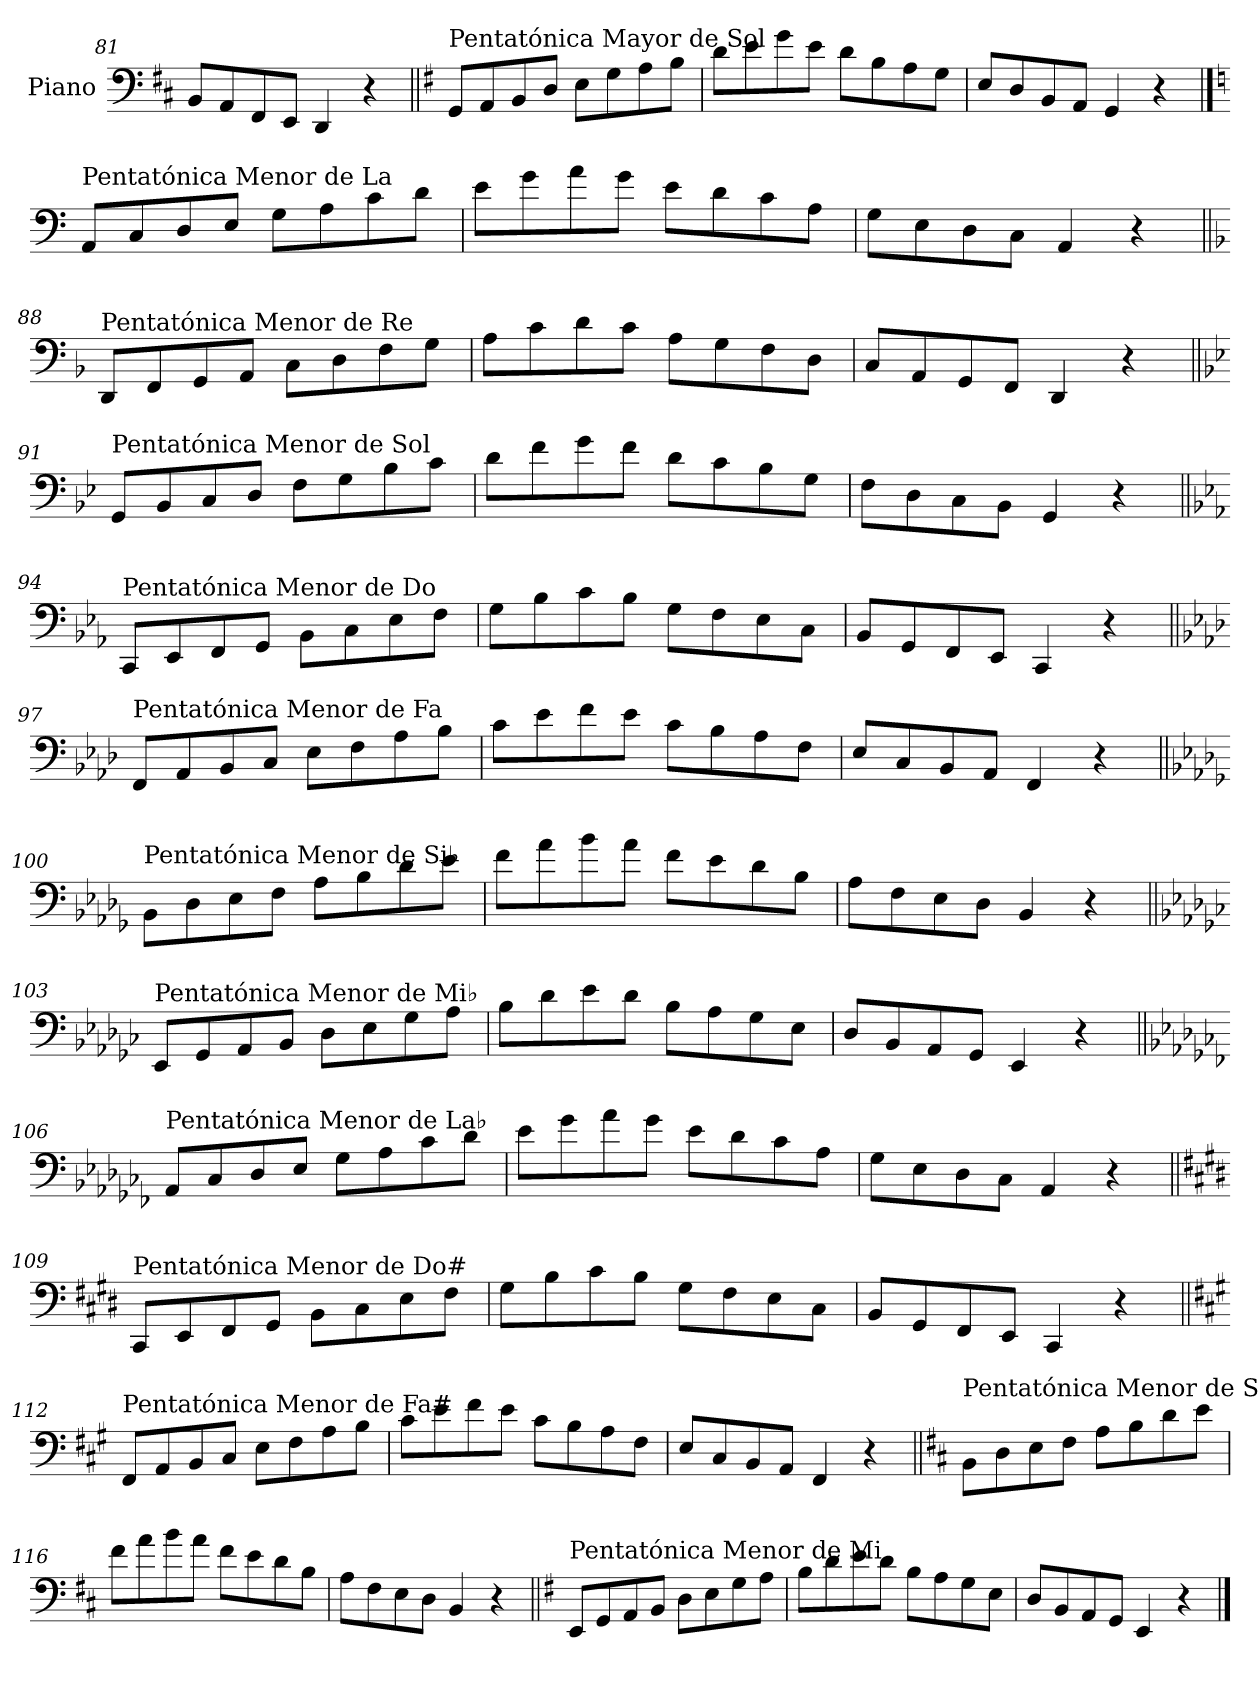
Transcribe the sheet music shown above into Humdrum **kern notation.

**kern
*part1
*staff1
*I"Piano
*I'Pno.
*clefF4
*k[f#c#]
=81
8BB/L
8AA/
8FF#/
8EE/J
4DD/
4r
=82||
*k[f#]
!LO:TX:a:t=Pentatónica Mayor de Sol
8GG/L
8AA/
8BB/
8D/J
8E\L
8G\
8A\
8B\J
=83
8d\L
8e\
8g\
8e\J
8d\L
8B\
8A\
8G\J
=84
8E/L
8D/
8BB/
8AA/J
4GG/
4r
!!LO:PB:g=z
==85
*k[]
!LO:TX:a:t=Pentatónica Menor de La
8AA/L
8C/
8D/
8E/J
8G\L
8A\
8c\
8d\J
=86
8e\L
8g\
8a\
8g\J
8e\L
8d\
8c\
8A\J
=87
8G\L
8E\
8D\
8C\J
4AA/
4r
=88||
*k[b-]
!LO:TX:a:t=Pentatónica Menor de Re
8DD/L
8FF/
8GG/
8AA/J
8C\L
8D\
8F\
8G\J
=89
8A\L
8c\
8d\
8c\J
8A\L
8G\
8F\
8D\J
=90
8C/L
8AA/
8GG/
8FF/J
4DD/
4r
!!LO:LB:g=z
=91||
*k[b-e-]
!LO:TX:a:t=Pentatónica Menor de Sol
8GG/L
8BB-/
8C/
8D/J
8F\L
8G\
8B-\
8c\J
=92
8d\L
8f\
8g\
8f\J
8d\L
8c\
8B-\
8G\J
=93
8F\L
8D\
8C\
8BB-\J
4GG/
4r
=94||
*k[b-e-a-]
!LO:TX:a:t=Pentatónica Menor de Do
8CC/L
8EE-/
8FF/
8GG/J
8BB-\L
8C\
8E-\
8F\J
=95
8G\L
8B-\
8c\
8B-\J
8G\L
8F\
8E-\
8C\J
=96
8BB-/L
8GG/
8FF/
8EE-/J
4CC/
4r
!!LO:LB:g=z
=97||
*k[b-e-a-d-]
!LO:TX:a:t=Pentatónica Menor de Fa
8FF/L
8AA-/
8BB-/
8C/J
8E-\L
8F\
8A-\
8B-\J
=98
8c\L
8e-\
8f\
8e-\J
8c\L
8B-\
8A-\
8F\J
=99
8E-/L
8C/
8BB-/
8AA-/J
4FF/
4r
=100||
*k[b-e-a-d-g-]
!LO:TX:a:t=Pentatónica Menor de Si♭
8BB-\L
8D-\
8E-\
8F\J
8A-\L
8B-\
8d-\
8e-\J
=101
8f\L
8a-\
8b-\
8a-\J
8f\L
8e-\
8d-\
8B-\J
=102
8A-\L
8F\
8E-\
8D-\J
4BB-/
4r
!!LO:LB:g=z
=103||
*k[b-e-a-d-g-c-]
!LO:TX:a:t=Pentatónica Menor de Mi♭
8EE-/L
8GG-/
8AA-/
8BB-/J
8D-\L
8E-\
8G-\
8A-\J
=104
8B-\L
8d-\
8e-\
8d-\J
8B-\L
8A-\
8G-\
8E-\J
=105
8D-/L
8BB-/
8AA-/
8GG-/J
4EE-/
4r
=106||
*k[b-e-a-d-g-c-f-]
!LO:TX:a:t=Pentatónica Menor de La♭
8AA-/L
8C-/
8D-/
8E-/J
8G-\L
8A-\
8c-\
8d-\J
=107
8e-\L
8g-\
8a-\
8g-\J
8e-\L
8d-\
8c-\
8A-\J
=108
8G-\L
8E-\
8D-\
8C-\J
4AA-/
4r
!!LO:LB:g=z
=109||
*k[f#c#g#d#]
!LO:TX:a:t=Pentatónica Menor de Do#
8CC#/L
8EE/
8FF#/
8GG#/J
8BB\L
8C#\
8E\
8F#\J
=110
8G#\L
8B\
8c#\
8B\J
8G#\L
8F#\
8E\
8C#\J
=111
8BB/L
8GG#/
8FF#/
8EE/J
4CC#/
4r
=112||
*k[f#c#g#]
!LO:TX:a:t=Pentatónica Menor de Fa#
8FF#/L
8AA/
8BB/
8C#/J
8E\L
8F#\
8A\
8B\J
=113
8c#\L
8e\
8f#\
8e\J
8c#\L
8B\
8A\
8F#\J
=114
8E/L
8C#/
8BB/
8AA/J
4FF#/
4r
!!LO:LB:g=z
=115||
*k[f#c#]
!LO:TX:a:t=Pentatónica Menor de Si
8BB\L
8D\
8E\
8F#\J
8A\L
8B\
8d\
8e\J
=116
8f#\L
8a\
8b\
8a\J
8f#\L
8e\
8d\
8B\J
=117
8A\L
8F#\
8E\
8D\J
4BB/
4r
=118||
*k[f#]
!LO:TX:a:t=Pentatónica Menor de Mi
8EE/L
8GG/
8AA/
8BB/J
8D\L
8E\
8G\
8A\J
=119
8B\L
8d\
8e\
8d\J
8B\L
8A\
8G\
8E\J
=120
8D/L
8BB/
8AA/
8GG/J
4EE/
4r
==
*-
